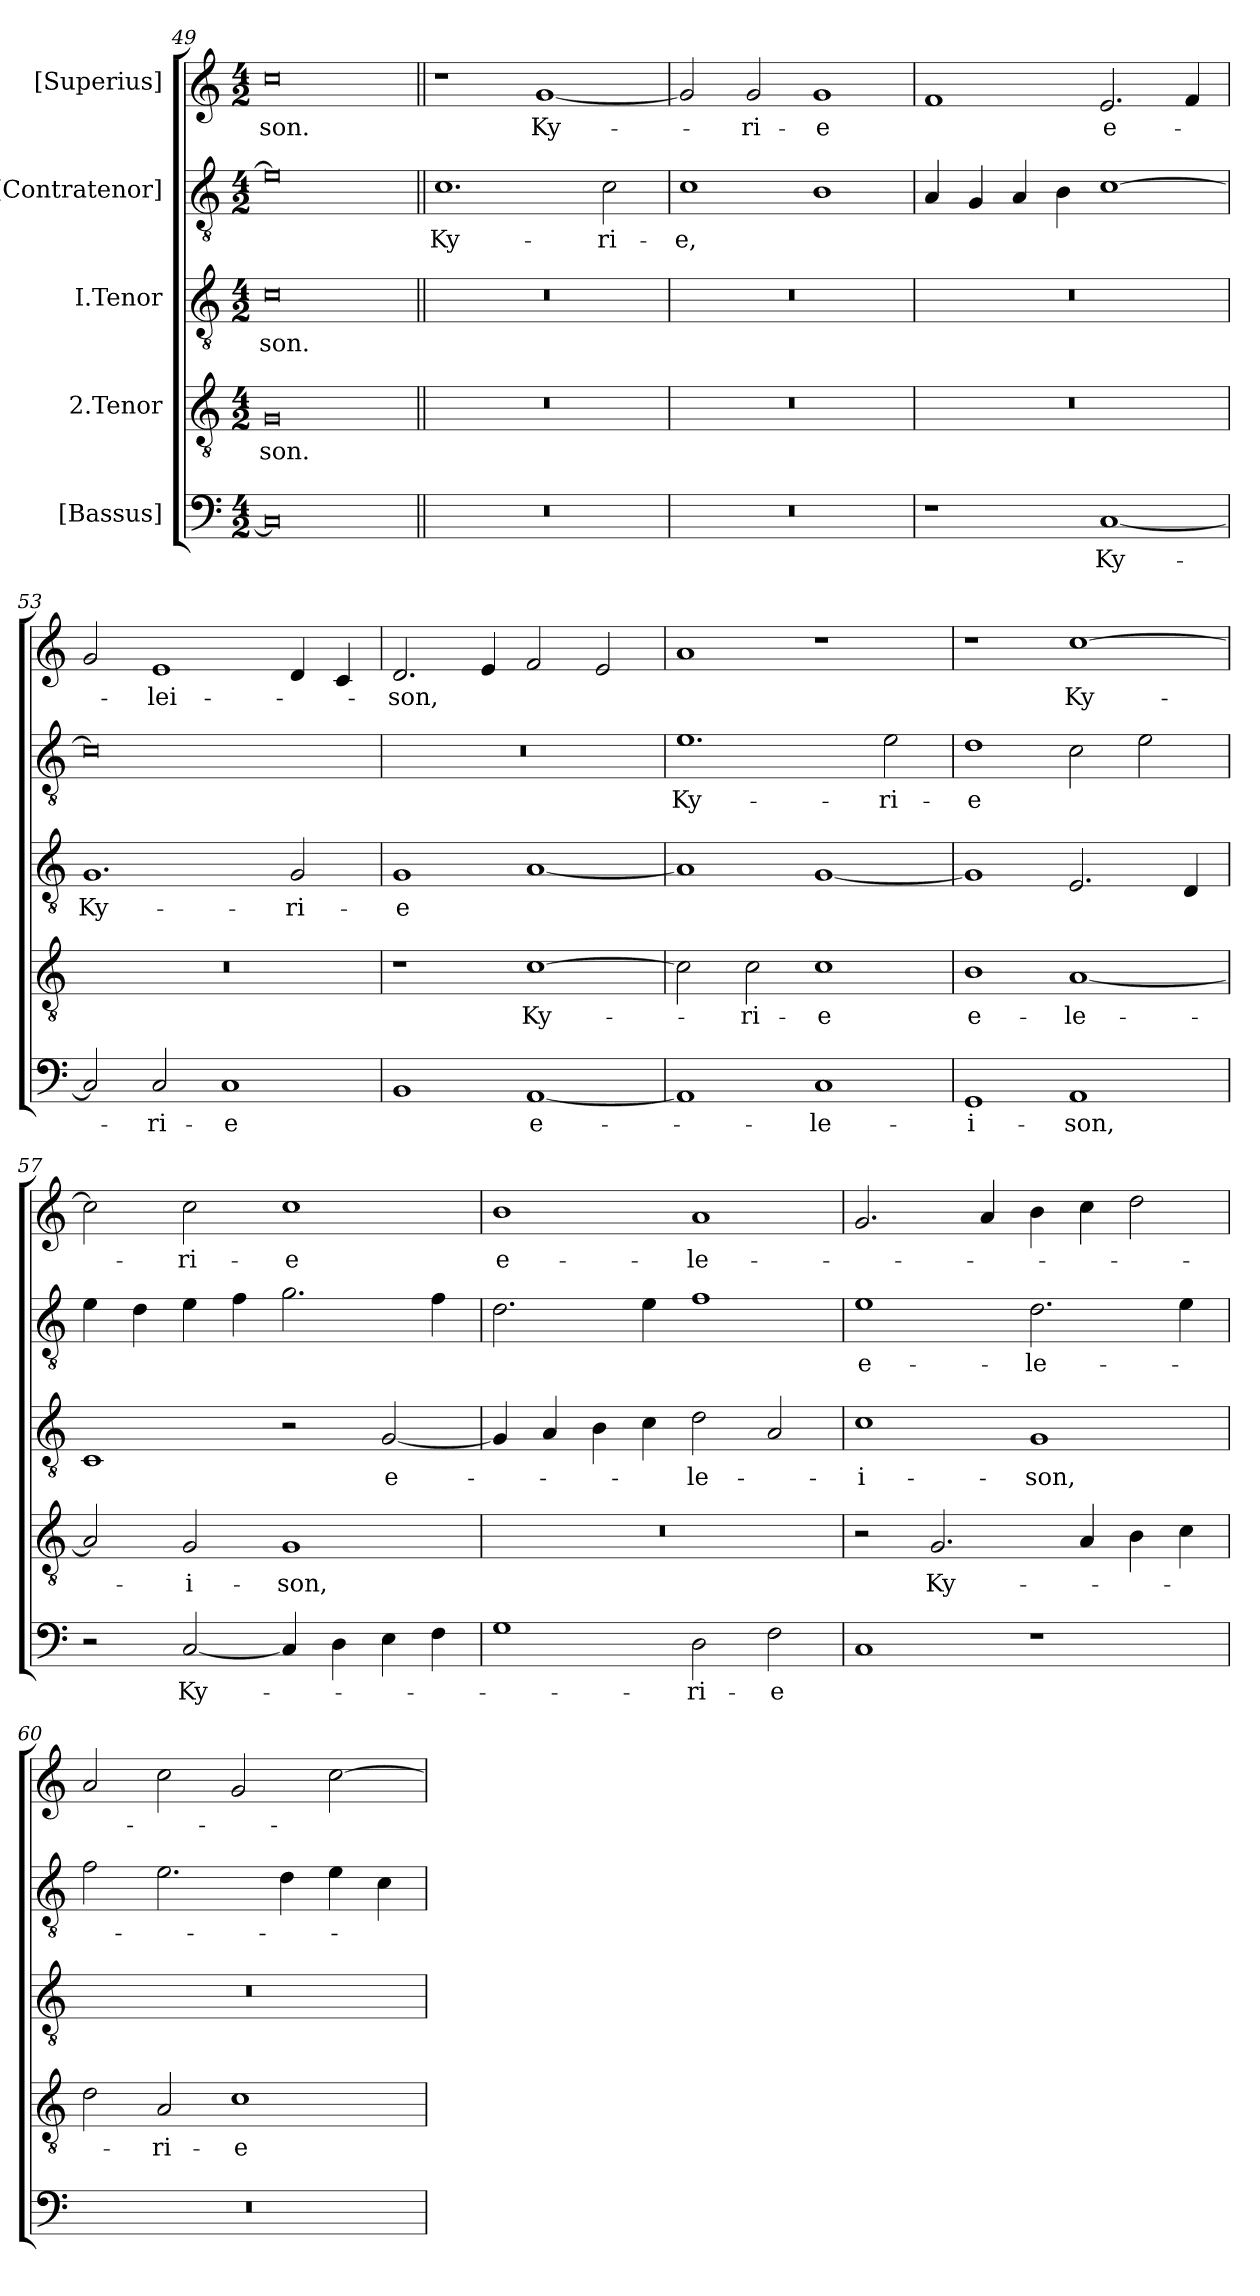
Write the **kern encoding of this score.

**kern	**text	**kern	**text	**kern	**text	**kern	**text	**kern	**text
*part5	*part5	*part4	*part4	*part3	*part3	*part2	*part2	*part1	*part1
*staff5	*staff5	*staff4	*staff4	*staff3	*staff3	*staff2	*staff2	*staff1	*staff1
*I"[Bassus]	*	*I"2.Tenor	*	*I"I.Tenor	*	*I"[Contratenor]	*	*I"[Superius]	*
*clefF4	*	*clefGv2	*	*clefGv2	*	*clefGv2	*	*clefG2	*
*k[]	*	*k[]	*	*k[]	*	*k[]	*	*k[]	*
*M4/2	*	*M4/2	*	*M4/2	*	*M4/2	*	*M4/2	*
=49	=49	=49	=49	=49	=49	=49	=49	=49	=49
0C/]	.	0G/	-son.	0c\	-son.	0e\]	.	0cc\	-son.
=50||	=50||	=50||	=50||	=50||	=50||	=50||	=50||	=50||	=50||
0r	.	0r	.	0r	.	1.c\	Ky-	1r	.
.	.	.	.	.	.	.	.	[1g/	Ky-
.	.	.	.	.	.	2c\	-ri-	.	.
=51	=51	=51	=51	=51	=51	=51	=51	=51	=51
0r	.	0r	.	0r	.	1c\	-e,	2g/]	.
.	.	.	.	.	.	.	.	2g/	-ri-
.	.	.	.	.	.	1B\	.	1g/	-e
=52	=52	=52	=52	=52	=52	=52	=52	=52	=52
1r	.	0r	.	0r	.	4A/	.	1f/	.
.	.	.	.	.	.	4G/	.	.	.
.	.	.	.	.	.	4A/	.	.	.
.	.	.	.	.	.	4B\	.	.	.
[1C/	Ky-	.	.	.	.	[1c\	.	2.e/	e-
.	.	.	.	.	.	.	.	4f/	.
=53	=53	=53	=53	=53	=53	=53	=53	=53	=53
2C/]	.	0r	.	1.G/	Ky-	0c\]	.	2g/	.
2C/	-ri-	.	.	.	.	.	.	1e/	-lei-
1C/	-e	.	.	.	.	.	.	.	.
.	.	.	.	2G/	-ri-	.	.	4d/	.
.	.	.	.	.	.	.	.	4c/	.
=54	=54	=54	=54	=54	=54	=54	=54	=54	=54
1BB/	.	1r	.	1G/	-e	0r	.	2.d/	-son,
.	.	.	.	.	.	.	.	4e/	.
[1AA/	e-	[1c\	Ky-	[1A/	.	.	.	2f/	.
.	.	.	.	.	.	.	.	2e/	.
=55	=55	=55	=55	=55	=55	=55	=55	=55	=55
1AA/]	.	2c\]	.	1A/]	.	1.e\	Ky-	1a/	.
.	.	2c\	-ri-	.	.	.	.	.	.
1C/	-le-	1c\	-e	[1G/	.	.	.	1r	.
.	.	.	.	.	.	2e\	-ri-	.	.
=56	=56	=56	=56	=56	=56	=56	=56	=56	=56
1GG/	-i-	1B\	e-	1G/]	.	1d\	-e	1r	.
1AA/	-son,	[1A/	-le-	2.E/	.	2c\	.	[1cc\	Ky-
.	.	.	.	.	.	2e\	.	.	.
.	.	.	.	4D/	.	.	.	.	.
=57	=57	=57	=57	=57	=57	=57	=57	=57	=57
2r	.	2A/]	.	1C/	.	4e\	.	2cc\]	.
.	.	.	.	.	.	4d\	.	.	.
[2C/	Ky-	2G/	-i-	.	.	4e\	.	2cc\	-ri-
.	.	.	.	.	.	4f\	.	.	.
4C/]	.	1G/	-son,	2r	.	2.g\	.	1cc\	-e
4D\	.	.	.	.	.	.	.	.	.
4E\	.	.	.	[2G/	e-	.	.	.	.
4F\	.	.	.	.	.	4f\	.	.	.
=58	=58	=58	=58	=58	=58	=58	=58	=58	=58
1G\	.	0r	.	4G/]	.	2.d\	.	1b\	e-
.	.	.	.	4A/	.	.	.	.	.
.	.	.	.	4B\	.	.	.	.	.
.	.	.	.	4c\	.	4e\	.	.	.
2D\	-ri-	.	.	2d\	-le-	1f\	.	1a/	-le-
2F\	-e	.	.	2A/	.	.	.	.	.
=59	=59	=59	=59	=59	=59	=59	=59	=59	=59
1C/	.	2r	.	1c\	-i-	1e\	e-	2.g/	.
.	.	2.G/	Ky-	.	.	.	.	.	.
.	.	.	.	.	.	.	.	4a/	.
1r	.	.	.	1G/	-son,	2.d\	-le-	4b\	.
.	.	4A/	.	.	.	.	.	4cc\	.
.	.	4B\	.	.	.	.	.	2dd\	.
.	.	4c\	.	.	.	4e\	.	.	.
=60	=60	=60	=60	=60	=60	=60	=60	=60	=60
0r	.	2d\	.	0r	.	2f\	.	2a/	.
.	.	2A/	-ri-	.	.	2.e\	.	2cc\	.
.	.	1c\	-e	.	.	.	.	2g/	.
.	.	.	.	.	.	4d\	.	.	.
.	.	.	.	.	.	4e\	.	[2cc\	.
.	.	.	.	.	.	4c\	.	.	.
=	=	=	=	=	=	=	=	=	=
*-	*-	*-	*-	*-	*-	*-	*-	*-	*-
